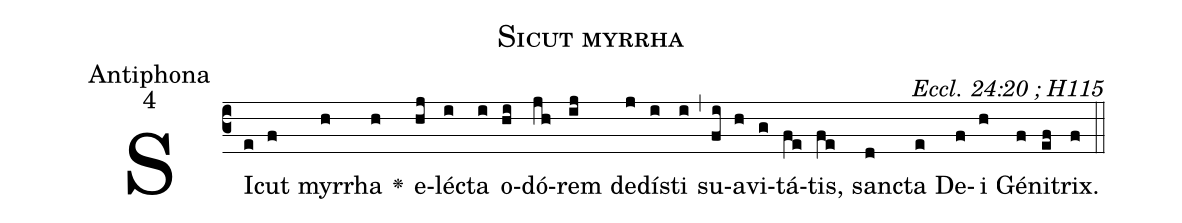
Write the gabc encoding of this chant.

name:Sicut myrrha;
office-part:Antiphona;
mode:4;
commentary:Eccl. 24:20 ; H115;
%%
(c3)SI(e)cut(f) myr(h)rha(h) <v>\greheightstar</v>() e(hj)lé(i)cta(i) o(hi)dó(jh)rem(ij) de(j)dí(i)sti(i) (,) su(fi)a(h)vi(g)tá(fe)tis,(fe) san(d)cta(e) De(f)i(h) Gé(f)ni(ef)trix.(f) (::)
